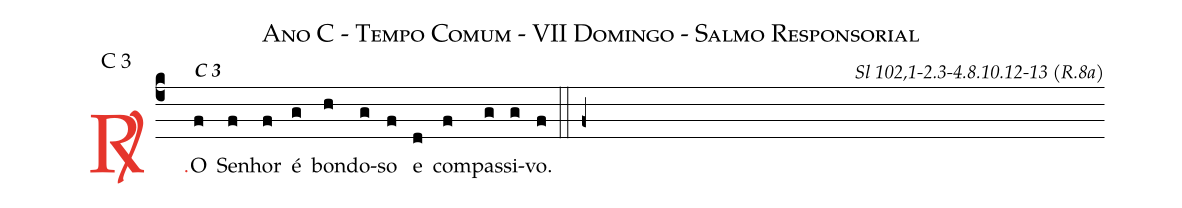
name: Ano C - Tempo Comum - VII Domingo - Salmo Responsorial;
mode: C 3;
commentary: Sl 102,1-2.3-4.8.10.12-13 (R.8a);
%%
(c4)

<c><sp>R/</sp>.</c>() O<alt>\textbf{C 3}</alt>(f) Se(f)nhor(f) é(g) bon(h)do(g)so(f) e(d) com(f)pas(g)si(g)vo.(f)

(::)

(f+)
